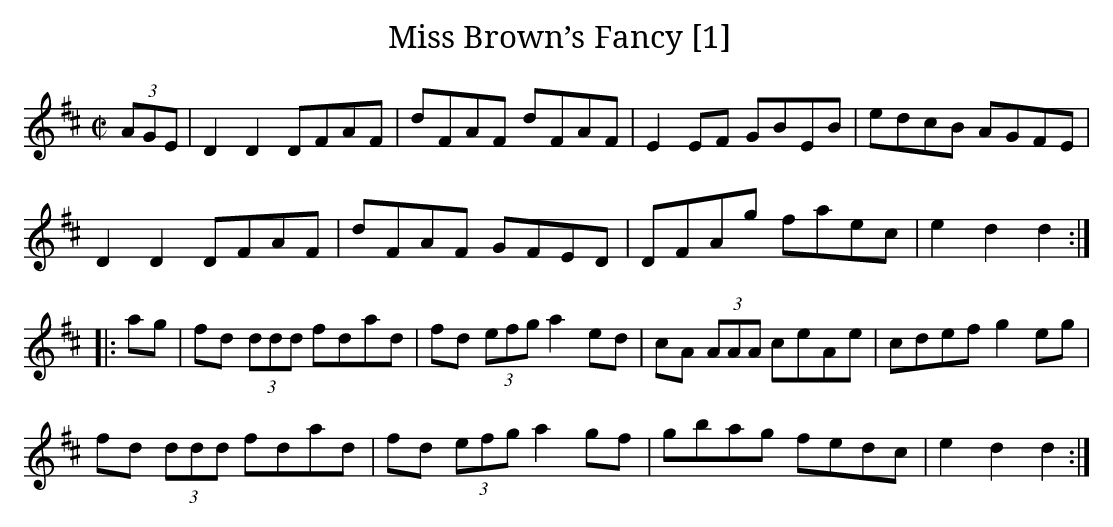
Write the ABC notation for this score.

X:1
T:Miss Brown’s Fancy [1]
M:C|
L:1/8
K:D
(3AGE|D2D2 DFAF|dFAF dFAF|E2 EF GBEB|edcB AGFE|
D2 D2 DFAF|dFAF GFED|DFAg faec|e2d2d2:|
|:ag|fd (3ddd fdad|fd (3efg a2 ed|cA (3AAA ceAe|cdef g2 eg|
fd (3ddd fdad|fd (3efg a2 gf|gbag fedc|e2d2d2:|]
